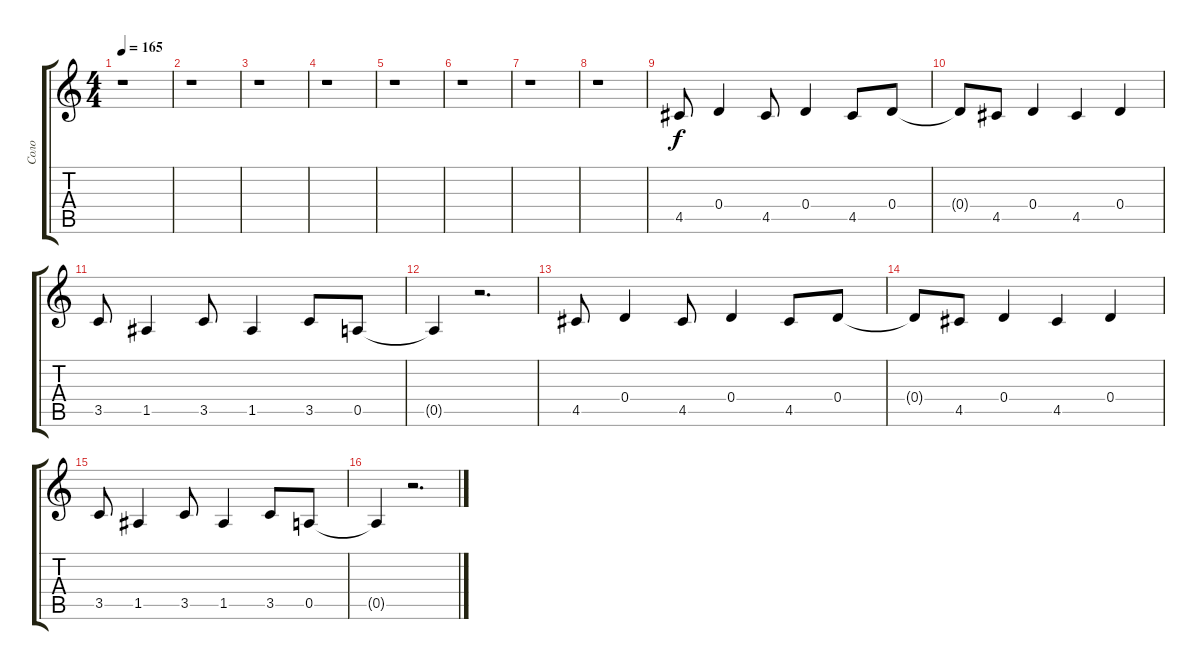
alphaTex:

\track ("Соло" "Соло") {instrument overdrivenguitar}
\staff {score tabs}
\tuning (E4 B3 G3 D3 A2 E2) {hide}
\ts (4 4)
\tempo 165
\clef g2
\ks c
r.1{dy f instrument overdrivenguitar} |
r.1 |
r.1 |
r.1 |
r.1 |
r.1 |
r.1 |
r.1 |
4.5.8 0.4.4 4.5.8 0.4.4 4.5.8 0.4.8 |
0.4{t}.8 4.5.8 0.4.4 4.5.4 0.4.4 |
3.5.8 1.5.4 3.5.8 1.5.4 3.5.8 0.5.8 |
0.5{t}.4 r.2{d} |
4.5.8 0.4.4 4.5.8 0.4.4 4.5.8 0.4.8 |
0.4{t}.8 4.5.8 0.4.4 4.5.4 0.4.4 |
3.5.8 1.5.4 3.5.8 1.5.4 3.5.8 0.5.8 |
0.5{t}.4 r.2{d}
